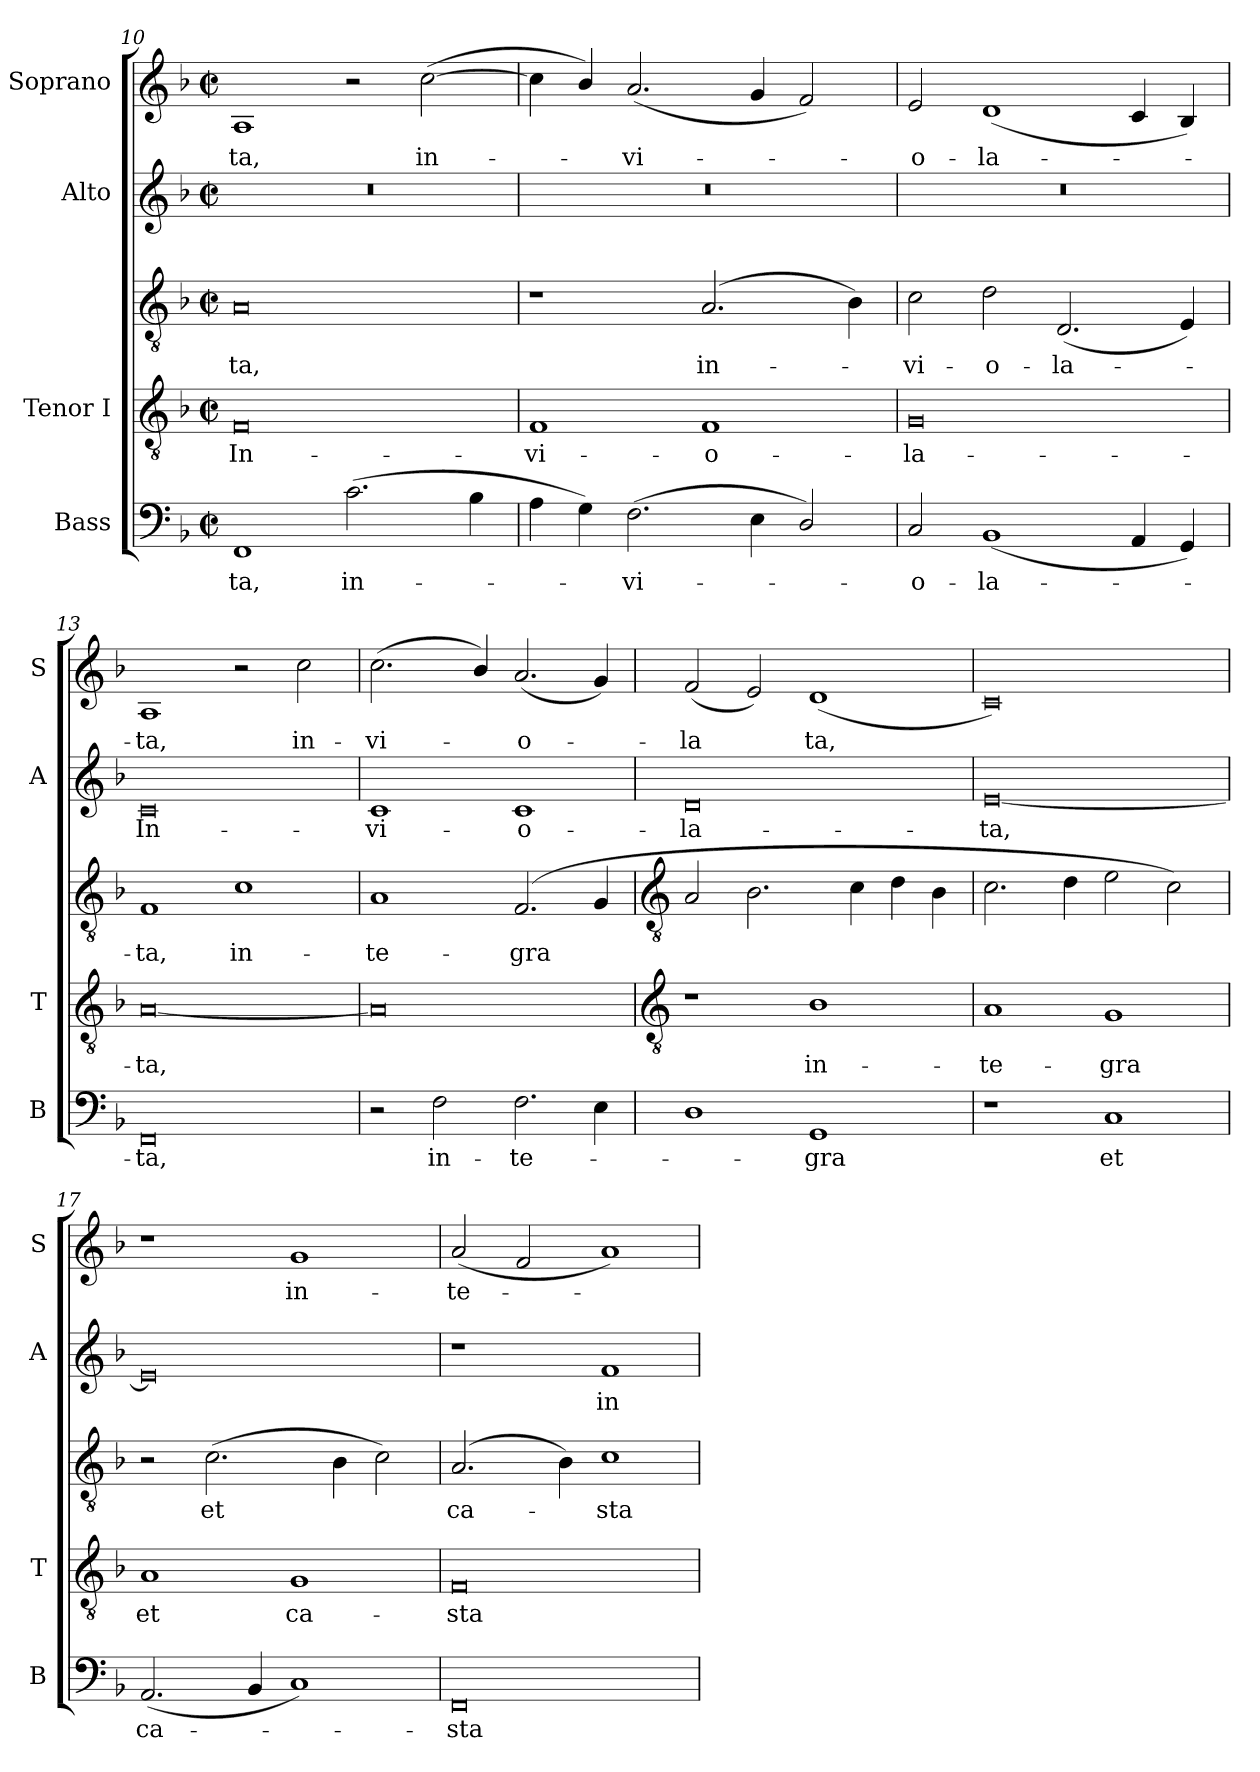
**kern	**text	**kern	**text	**kern	**text	**kern	**text	**kern	**text
*part4	*part4	*part3	*part3	*part3	*part3	*part2	*part2	*part1	*part1
*staff5	*staff5	*staff4	*staff4	*staff3	*staff3	*staff2	*staff2	*staff1	*staff1
*I"Bass	*	*I"Tenor I	*	*	*	*I"Alto	*	*I"Soprano	*
*I'B	*	*I'T	*	*	*	*I'A	*	*I'S	*
*clefF4	*	*clefGv2	*	*clefGv2	*	*clefG2	*	*clefG2	*
*k[b-]	*	*k[b-]	*	*k[b-]	*	*k[b-]	*	*k[b-]	*
*F:	*	*F:	*	*F:	*	*F:	*	*F:	*
*M4/2	*	*M4/2	*	*M4/2	*	*M4/2	*	*M4/2	*
*met(c|)	*	*met(c|)	*	*met(c|)	*	*met(c|)	*	*met(c|)	*
=10	=10	=10	=10	=10	=10	=10	=10	=10	=10
!	!LO:LY:b	!	!LO:LY:b	!	!LO:LY:b	!	!	!	!LO:LY:b
1FF	ta,	0F	In-	0A	-ta,	0r	.	1A	ta,
!	!LO:LY:b	!	!	!	!	!	!	!	!
(>2.c	in-	.	.	.	.	.	.	2r	.
!	!	!	!	!	!	!	!	!	!LO:LY:b
.	.	.	.	.	.	.	.	(>[2cc	in-
4B-	.	.	.	.	.	.	.	.	.
=11	=11	=11	=11	=11	=11	=11	=11	=11	=11
!	!	!	!LO:LY:b	!	!	!	!	!	!
4A	.	1F	vi-	1r	.	0r	.	4cc]	.
4G)	.	.	.	.	.	.	.	4b-/)	.
!	!LO:LY:b	!	!	!	!	!	!	!	!LO:LY:b
(>2.F	vi-	.	.	.	.	.	.	(<2.a	vi-
!	!	!	!LO:LY:b	!	!LO:LY:b	!	!	!	!
.	.	1F	-o-	(<2.A	-in-	.	.	.	.
4E	.	.	.	.	.	.	.	4g	.
2D/)	.	.	.	.	.	.	.	2f)	.
.	.	.	.	4B-)	.	.	.	.	.
=12	=12	=12	=12	=12	=12	=12	=12	=12	=12
!	!LO:LY:b	!	!LO:LY:b	!	!LO:LY:b	!	!	!	!LO:LY:b
2C	o-	0G	la-	2c	-vi-	0r	.	2e	o-
!	!LO:LY:b	!	!	!	!LO:LY:b	!	!	!	!LO:LY:b
(<1BB-	-la-	.	.	2d	-o-	.	.	(<1d	-la-
!	!	!	!	!	!LO:LY:b	!	!	!	!
.	.	.	.	(<2.D	-la-	.	.	.	.
4AA	.	.	.	.	.	.	.	4c	.
4GG)	.	.	.	4E)	.	.	.	4B-)	.
=13	=13	=13	=13	=13	=13	=13	=13	=13	=13
!	!LO:LY:b	!	!LO:LY:b	!	!LO:LY:b	!	!LO:LY:b	!	!LO:LY:b
0FF	ta,	[0A	-ta,	1F	-ta,	0c	In-	1A	ta,
!	!	!	!	!	!LO:LY:b	!	!	!	!
.	.	.	.	1c	in-	.	.	2r	.
!	!	!	!	!	!	!	!	!	!LO:LY:b
.	.	.	.	.	.	.	.	2cc	in-
=14	=14	=14	=14	=14	=14	=14	=14	=14	=14
!	!	!	!	!	!LO:LY:b	!	!LO:LY:b	!	!LO:LY:b
2r	.	0A]	.	1A	te-	1c	-vi-	(>2.cc	-vi-
!	!LO:LY:b	!	!	!	!	!	!	!	!
2F	in-	.	.	.	.	.	.	.	.
.	.	.	.	.	.	.	.	4b-/)	.
!	!LO:LY:b	!	!	!	!LO:LY:b	!	!LO:LY:b	!	!LO:LY:b
2.F	-te-	.	.	(>2.F	-gra	1c	-o-	(<2.a	o-
4E	.	.	.	4G	.	.	.	4g)	.
!!LO:LB:g=z
=15	=15	=15	=15	=15	=15	=15	=15	=15	=15
*	*	*clefGv2	*	*clefGv2	*	*	*	*	*
!	!	!	!	!	!	!	!LO:LY:b	!	!LO:LY:b
1D	.	1r	.	2A	.	0d	-la-	(<2f	la
.	.	.	.	2.B-	.	.	.	2e)	.
!	!LO:LY:b	!	!LO:LY:b	!	!	!	!	!	!LO:LY:b
1GG	gra	1B-	in-	.	.	.	.	(<1d	ta,
.	.	.	.	4c	.	.	.	.	.
.	.	.	.	4d	.	.	.	.	.
.	.	.	.	4B-	.	.	.	.	.
=16	=16	=16	=16	=16	=16	=16	=16	=16	=16
!	!	!	!LO:LY:b	!	!	!	!LO:LY:b	!	!
1r	.	1A	-te-	2.c	.	[0e	-ta,	0c)	.
.	.	.	.	4d	.	.	.	.	.
!	!LO:LY:b	!	!LO:LY:b	!	!	!	!	!	!
1C	et	1G	-gra	2e	.	.	.	.	.
.	.	.	.	2c)	.	.	.	.	.
=17	=17	=17	=17	=17	=17	=17	=17	=17	=17
!	!LO:LY:b	!	!LO:LY:b	!	!	!	!	!	!
(<2.AA	ca-	1A	et	2r	.	0e]	.	1r	.
!	!	!	!	!	!LO:LY:b	!	!	!	!
.	.	.	.	(>2.c	et	.	.	.	.
4BB-	.	.	.	.	.	.	.	.	.
!	!	!	!LO:LY:b	!	!	!	!	!	!LO:LY:b
1C)	.	1G	ca-	.	.	.	.	1g	in-
.	.	.	.	4B-	.	.	.	.	.
.	.	.	.	2c)	.	.	.	.	.
=18	=18	=18	=18	=18	=18	=18	=18	=18	=18
!	!LO:LY:b	!	!LO:LY:b	!	!LO:LY:b	!	!	!	!LO:LY:b
0FF	sta	0F	sta	(<2.A	-ca-	1r	.	(<2a	-te-
.	.	.	.	.	.	.	.	2f	.
.	.	.	.	4B-)	.	.	.	.	.
!	!	!	!	!	!LO:LY:b	!	!LO:LY:b	!	!
.	.	.	.	1c	sta	1f	in-	1a)	.
=	=	=	=	=	=	=	=	=	=
*-	*-	*-	*-	*-	*-	*-	*-	*-	*-
